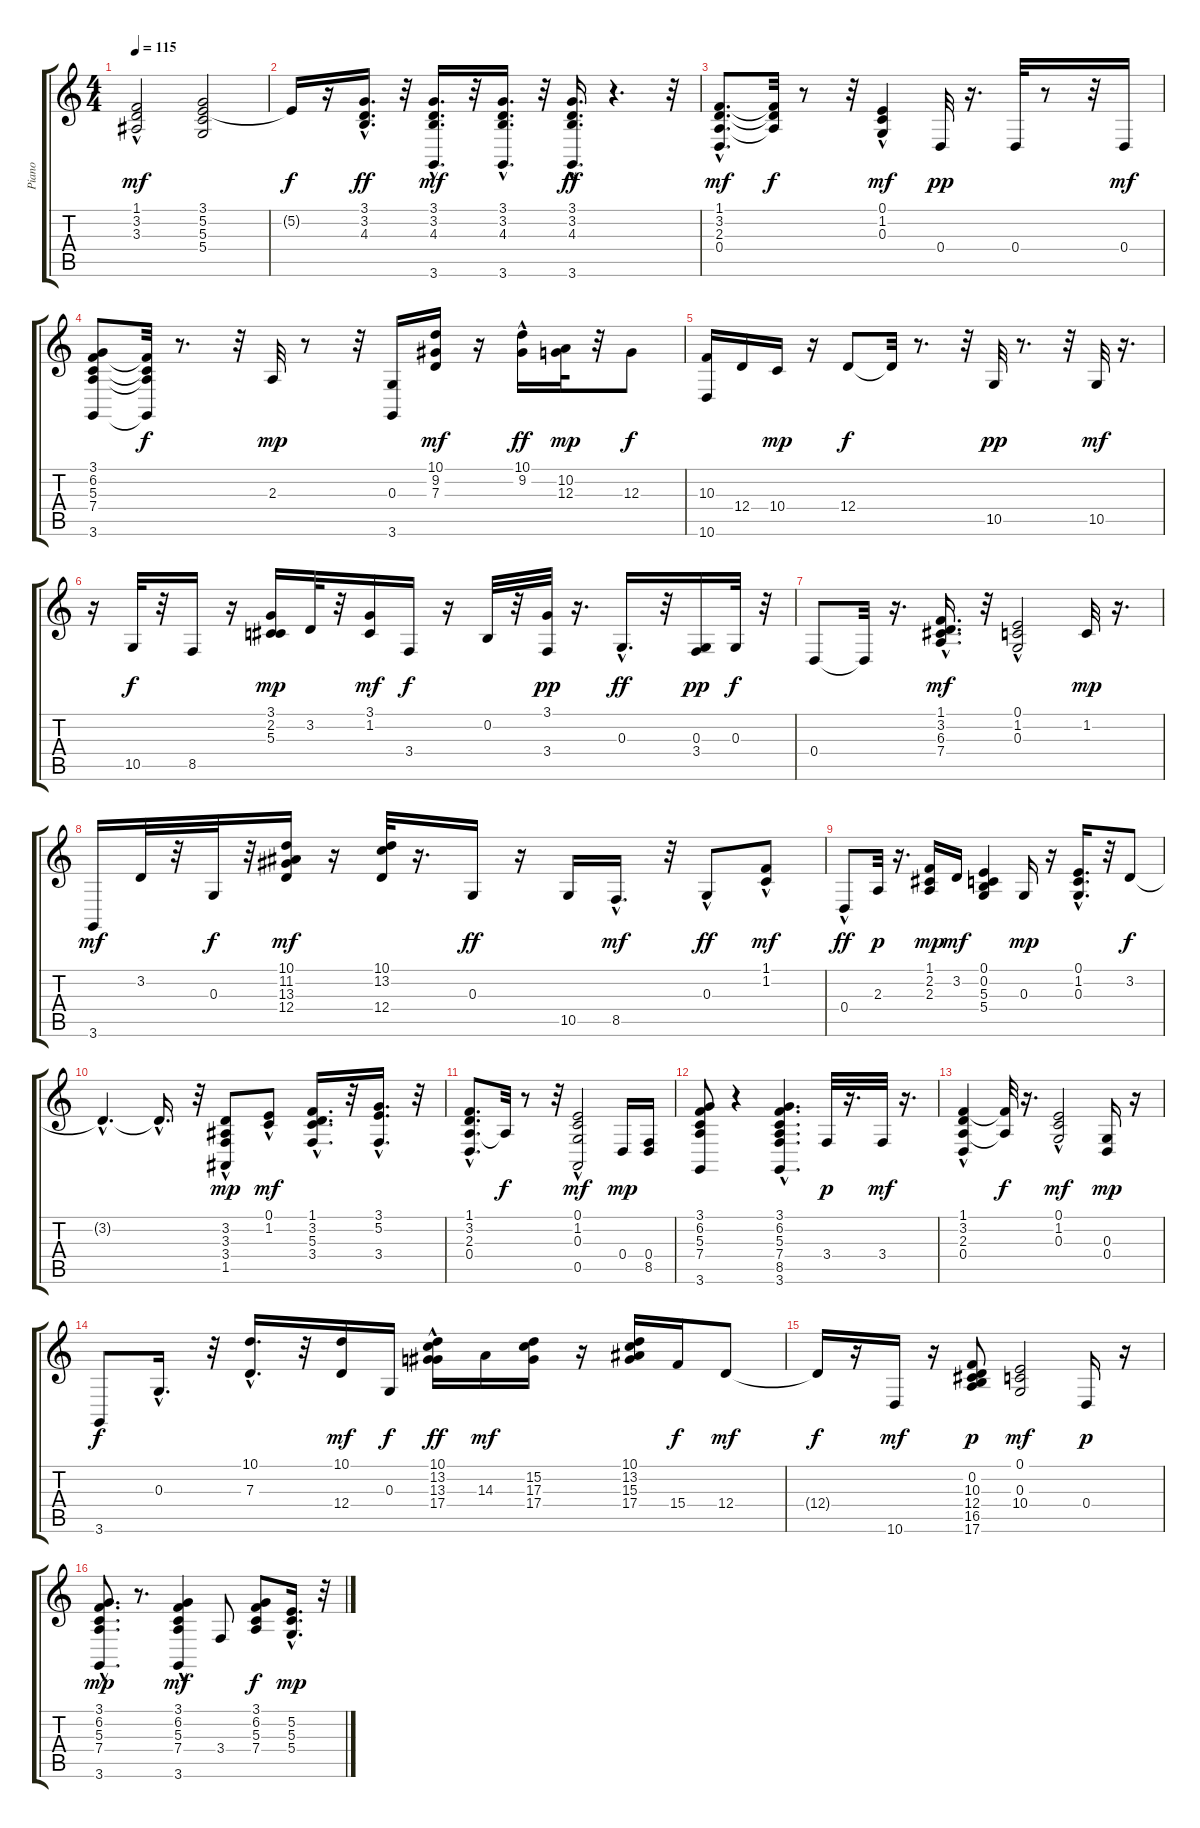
\track ("Piano" "Piano") {instrument brightacousticpiano}
\staff {score tabs}
\tuning (E4 B3 G3 D3 A2 E2) {hide}
\ts (4 4)
\tempo 115
\clef g2
\ks c
(1.1{hac} 3.2 3.3{hac}).2{dy mf} (3.1 5.2 5.3 5.4).2 |
5.2{t}.16{dy f} r.16 (3.1{hac} 3.2{hac} 4.3{hac}).16{d dy ff} r.32 (3.1{hac} 3.2{hac} 4.3{hac} 3.6).16{d dy mf} r.32 (3.1{hac} 3.2{hac} 4.3{hac} 3.6).16{d} r.32 (3.1{hac} 3.2 4.3{hac} 3.6).16{d dy ff} r.4{d} r.32 |
(1.1{hac} 3.2{hac} 2.3{hac} 0.4{hac}).8{d dy mf} (1.1{t} 3.2{t} 2.3{t}).32{dy f} r.8 r.32 (0.1{hac} 1.2 0.3{hac}).4{dy mf} 0.4.32{dy pp} r.16{d} 0.4.32 r.8 r.32 0.4.16{dy mf} |
(3.1 6.2 5.3 7.4 3.6).8 (6.2{t} 5.3{t} 7.4{t} 3.6{t}).32{dy f} r.8{d} r.32 2.3.32{dy mp} r.8 r.32 (0.3 3.6).16 (10.1 9.2 7.3).16{dy mf} r.16 (10.1{hac} 9.2).16{dy ff} (10.2 12.3).32{dy mp} r.32 12.3.8{dy f} |
(10.3 10.6).16 12.4.16 10.4.16{dy mp} r.16 12.4.8{dy f} 12.4{t}.32 r.8{d} r.32 10.5.32{dy pp} r.8{d} r.32 10.5.32{dy mf} r.16{d} |
r.16 10.5.32{dy f} r.32 8.5.16 r.16 (3.1 2.2 5.3).16{dy mp} 3.2.32 r.32 (3.1 1.2).16{dy mf} 3.4.16{dy f} r.16 0.2.32 r.32 (3.1 3.4).32{dy pp} r.16{d} 0.3{hac}.16{d dy ff} r.32 (0.3 3.4).16{dy pp} 0.3.32{dy f} r.32 |
0.4.8 0.4{t}.32 r.16{d} (1.1{hac} 3.2{hac} 6.3 7.4).16{d dy mf} r.32 (0.1 1.2{hac} 0.3).2 1.2.32{dy mp} r.16{d} |
3.6.16{dy mf} 3.2.32 r.32 0.3.32{dy f} r.32 (10.1 11.2 13.3 12.4).16{dy mf} r.16 (10.1 13.2 12.4).32 r.16{d} 0.3.16{dy ff} r.16 10.5.16 8.5{hac}.16{d dy mf} r.32 0.3{hac}.8{dy ff} (1.1{hac} 1.2).8{dy mf} |
0.4{hac}.8{dy ff} 2.3.32{dy p} r.16{d} (1.1 2.2 2.3).16{dy mp} 3.2.16{dy mf} (0.1 0.2 5.3 5.4).4 0.3.16{dy mp} r.16 (0.1{hac} 1.2 0.3).16{d} r.32 3.2.8{dy f} |
3.2{hac t}.4{d} 3.2{hac t}.16{d} r.32 (3.2{hac} 3.3{hac} 3.4 1.5).8{dy mp} (0.1{hac} 1.2).8{dy mf} (1.1{hac} 3.2{hac} 5.3 3.4).16{d} r.32 (3.1{hac} 5.2{hac} 3.4).16{d} r.32 |
(1.1{hac} 3.2{hac} 2.3{hac} 0.4).8{d} 2.3{t}.32{dy f} r.8 r.32 (0.1{hac} 1.2 0.3{hac} 0.5{hac}).2{dy mf} 0.4.16{dy mp} (0.4 8.5).16 |
(3.1 6.2 5.3 7.4 3.6).8 r.4 (3.1{hac} 6.2 5.3 7.4{hac} 8.5 3.6).4{d} 3.4.32{dy p} r.16{d} 3.4.32{dy mf} r.16{d} |
(1.1 3.2 2.3 0.4{hac}).4 (1.1{t} 2.3{t}).32{dy f} r.16{d} (0.1 1.2 0.3{hac}).2{dy mf} (0.3 0.4).16{dy mp} r.16 |
3.6.8{dy f} 0.3{hac}.16{d} r.32 (10.1{hac} 7.3).16{d} r.32 (10.1 12.4).16{dy mf} 0.3.16{dy f} (10.1{hac} 13.2 13.3 17.4).16{dy ff} 14.3.16{dy mf} (15.2 17.3 17.4).16 r.16 (10.1 13.2 15.3 17.4).16 15.4.16{dy f} 12.4.8{dy mf} |
12.4{t}.16{dy f} r.16 10.6.16{dy mf} r.16 (0.2 10.3 12.4 16.5 17.6).8{dy p} (0.1 0.3 10.4).2{dy mf} 0.4.16{dy p} r.16 |
(3.1{hac} 6.2{hac} 5.3{hac} 7.4{hac} 3.6{hac}).8{d dy mp} r.8{d} (3.1{hac} 6.2 5.3 7.4 3.6).4{dy mf} 3.4.8 (3.1 6.2 5.3 7.4).8{dy f} (5.2{hac} 5.3{hac} 5.4).16{d dy mp} r.32
